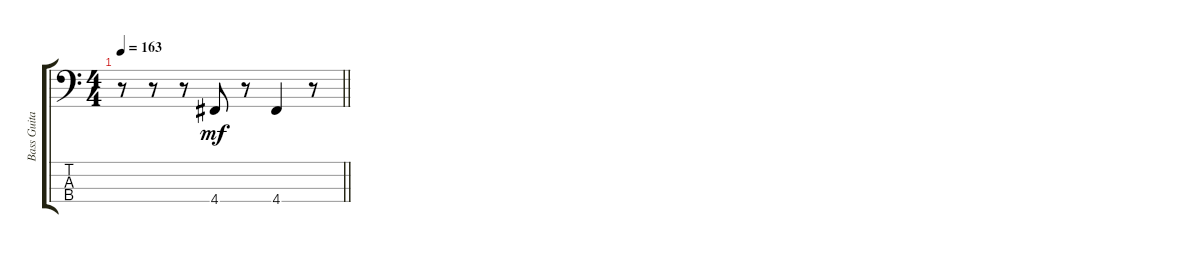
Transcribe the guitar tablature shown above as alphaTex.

\track ("Bass Guitar" "Bass Guita") {instrument electricbasspick}
\staff {score tabs}
\tuning (F2 C2 G1 D1) {hide}
\ts (4 4)
\tempo 163
\clef f4
\barLineRight lightlight
\ks c
r.8{dy fff} r.8 r.8 4.4.8{dy mf} r.8 4.4.4 r.8
